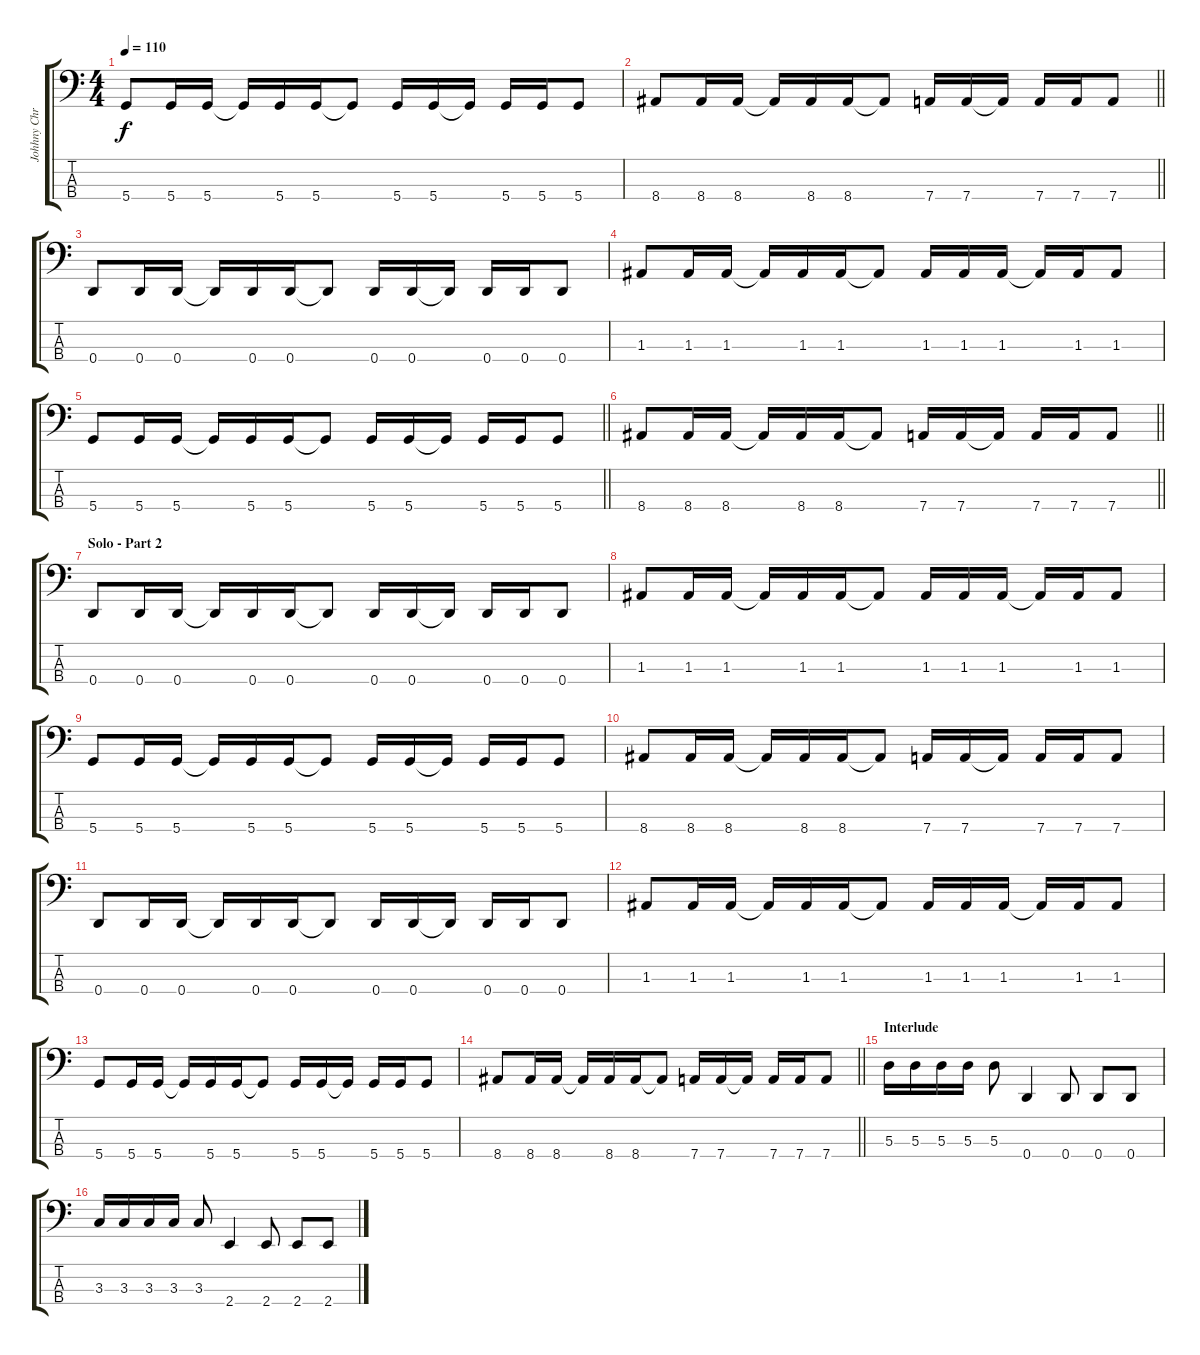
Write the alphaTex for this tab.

\track ("Johhny Christ - Bass" "Johhny Chr") {instrument electricbasspick}
\staff {score tabs}
\tuning (G2 D2 A1 D1) {hide}
\ts (4 4)
\tempo 110
\clef f4
\ks c
5.4.8{dy f} 5.4.16 5.4.16 5.4{t}.16 5.4.16 5.4.16 5.4{t}.8 5.4.16 5.4.16 5.4{t}.16 5.4.16 5.4.16 5.4.8 |
\barLineRight lightlight
8.4.8 8.4.16 8.4.16 8.4{t}.16 8.4.16 8.4.16 8.4{t}.8 7.4.16 7.4.16 7.4{t}.16 7.4.16 7.4.16 7.4.8 |
0.4.8 0.4.16 0.4.16 0.4{t}.16 0.4.16 0.4.16 0.4{t}.8 0.4.16 0.4.16 0.4{t}.16 0.4.16 0.4.16 0.4.8 |
1.3.8 1.3.16 1.3.16 1.3{t}.16 1.3.16 1.3.16 1.3{t}.8 1.3.16 1.3.16 1.3.16 1.3{t}.16 1.3.16 1.3.8 |
\barLineRight lightlight
5.4.8 5.4.16 5.4.16 5.4{t}.16 5.4.16 5.4.16 5.4{t}.8 5.4.16 5.4.16 5.4{t}.16 5.4.16 5.4.16 5.4.8 |
\barLineRight lightlight
8.4.8 8.4.16 8.4.16 8.4{t}.16 8.4.16 8.4.16 8.4{t}.8 7.4.16 7.4.16 7.4{t}.16 7.4.16 7.4.16 7.4.8 |
\section ("" "Solo - Part 2")
0.4.8 0.4.16 0.4.16 0.4{t}.16 0.4.16 0.4.16 0.4{t}.8 0.4.16 0.4.16 0.4{t}.16 0.4.16 0.4.16 0.4.8 |
1.3.8 1.3.16 1.3.16 1.3{t}.16 1.3.16 1.3.16 1.3{t}.8 1.3.16 1.3.16 1.3.16 1.3{t}.16 1.3.16 1.3.8 |
5.4.8 5.4.16 5.4.16 5.4{t}.16 5.4.16 5.4.16 5.4{t}.8 5.4.16 5.4.16 5.4{t}.16 5.4.16 5.4.16 5.4.8 |
8.4.8 8.4.16 8.4.16 8.4{t}.16 8.4.16 8.4.16 8.4{t}.8 7.4.16 7.4.16 7.4{t}.16 7.4.16 7.4.16 7.4.8 |
0.4.8 0.4.16 0.4.16 0.4{t}.16 0.4.16 0.4.16 0.4{t}.8 0.4.16 0.4.16 0.4{t}.16 0.4.16 0.4.16 0.4.8 |
1.3.8 1.3.16 1.3.16 1.3{t}.16 1.3.16 1.3.16 1.3{t}.8 1.3.16 1.3.16 1.3.16 1.3{t}.16 1.3.16 1.3.8 |
5.4.8 5.4.16 5.4.16 5.4{t}.16 5.4.16 5.4.16 5.4{t}.8 5.4.16 5.4.16 5.4{t}.16 5.4.16 5.4.16 5.4.8 |
\barLineRight lightlight
8.4.8 8.4.16 8.4.16 8.4{t}.16 8.4.16 8.4.16 8.4{t}.8 7.4.16 7.4.16 7.4{t}.16 7.4.16 7.4.16 7.4.8 |
\section ("" "Interlude")
5.3.16 5.3.16 5.3.16 5.3.16 5.3.8 0.4.4 0.4.8 0.4.8 0.4.8 |
3.3.16 3.3.16 3.3.16 3.3.16 3.3.8 2.4.4 2.4.8 2.4.8 2.4.8
